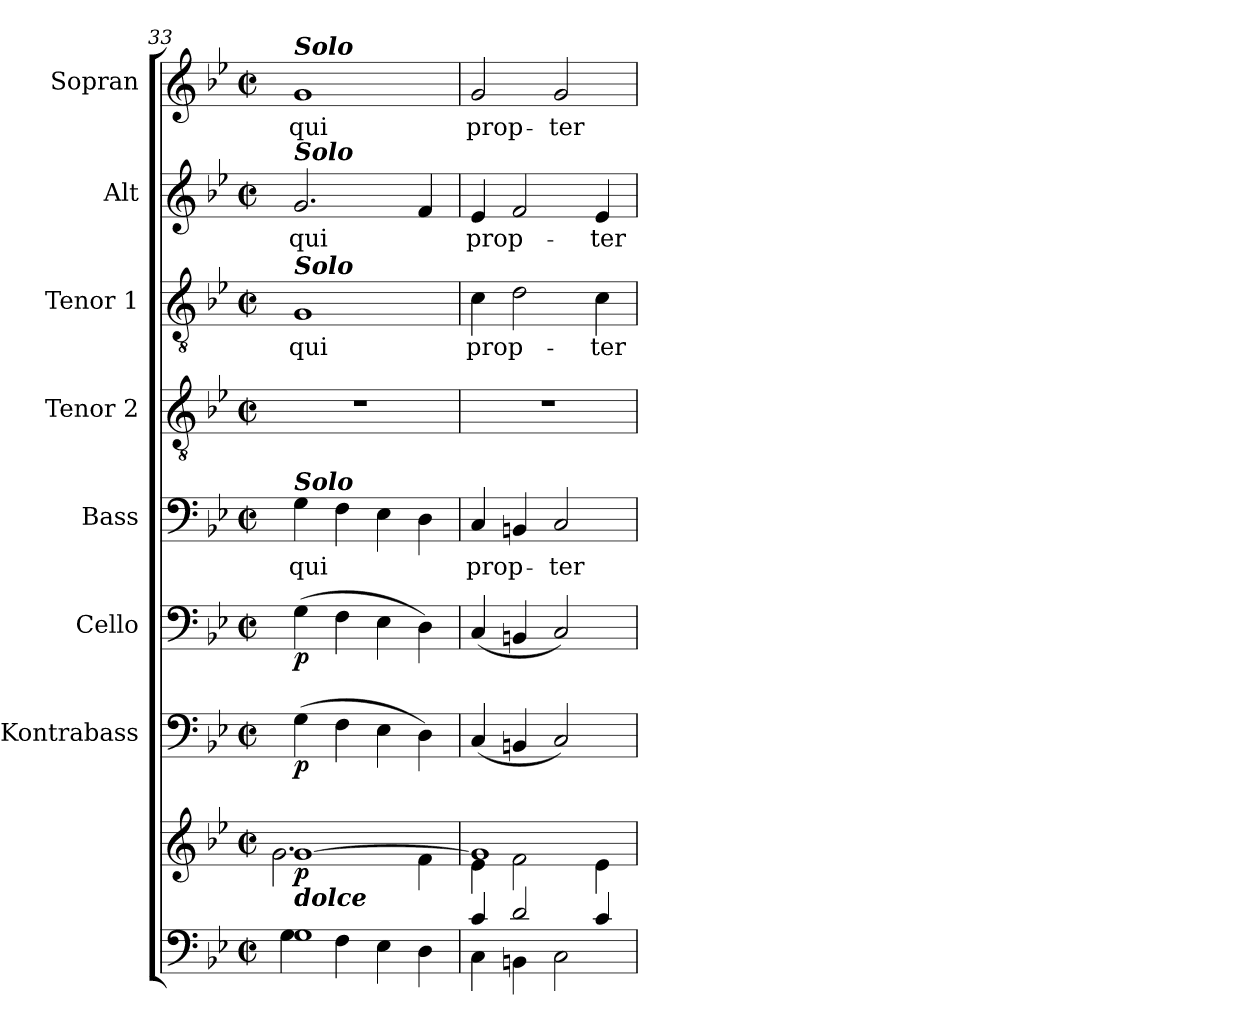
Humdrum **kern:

**kern	**kern	**dynam	**kern	**dynam	**kern	**dynam	**kern	**text	**kern	**kern	**text	**kern	**text	**kern	**text
*part8	*part8	*part8	*part7	*part7	*part6	*part6	*part5	*part5	*part4	*part3	*part3	*part2	*part2	*part1	*part1
*staff9	*staff8	*staff8/9	*staff7	*staff7	*staff6	*staff6	*staff5	*staff5	*staff4	*staff3	*staff3	*staff2	*staff2	*staff1	*staff1
*	*	*	*I"Kontrabass	*	*I"Cello	*	*I"Bass	*	*I"Tenor 2	*I"Tenor 1	*	*I"Alt	*	*I"Sopran	*
*	*	*	*I'Kb.	*	*	*	*I'B.	*	*I'T. 2	*I'T. 1	*	*I'A.	*	*I'S.	*
*clefF4	*clefG2	*	*clefF4	*	*clefF4	*	*clefF4	*	*clefGv2	*clefGv2	*	*clefG2	*	*clefG2	*
*	*	*	*ITrd7c12	*	*	*	*	*	*	*	*	*	*	*	*
*k[b-e-]	*k[b-e-]	*	*k[b-e-]	*	*k[b-e-]	*	*k[b-e-]	*	*k[b-e-]	*k[b-e-]	*	*k[b-e-]	*	*k[b-e-]	*
*B-:	*B-:	*	*B-:	*	*B-:	*	*B-:	*	*B-:	*B-:	*	*B-:	*	*B-:	*
*M2/2	*M2/2	*	*M2/2	*	*M2/2	*	*M2/2	*	*M2/2	*M2/2	*	*M2/2	*	*M2/2	*
*met(c|)	*met(c|)	*	*met(c|)	*	*met(c|)	*	*met(c|)	*	*met(c|)	*met(c|)	*	*met(c|)	*	*met(c|)	*
=33	=33	=33	=33	=33	=33	=33	=33	=33	=33	=33	=33	=33	=33	=33	=33
*^	*^	*	*	*	*	*	*	*	*	*	*	*	*	*	*
!	!	!	!	!	!	!	!	!	!	!	!	!	!	!	!	!LO:TX:a:Bi:t=Solo	!
!	!	!	!	!	!	!	!	!	!	!	!	!	!	!LO:TX:a:Bi:t=Solo	!	!	!
!	!	!	!	!	!	!	!	!	!	!	!	!LO:TX:a:Bi:t=Solo	!	!	!	!	!
!	!	!	!	!	!	!	!	!	!LO:TX:a:Bi:t=Solo	!	!	!	!	!	!	!	!
!	!	!LO:TX:b:Bi:t=dolce	!	!	!	!	!	!	!	!	!	!	!	!	!	!	!
!	!	!	!	!LO:DY:b	!	!LO:DY:b	!	!LO:DY:b	!	!LO:LY:b	!	!	!LO:LY:b	!	!LO:LY:b	!	!LO:LY:b
1G	4G\	[>1g	2.g\	p	(>4GG\	p	(>4G\	p	4G\	qui	1r	1G	qui	2.g/	qui	1g	qui
.	4F\	.	.	.	4FF\	.	4F\	.	4F\	.	.	.	.	.	.	.	.
.	4E-\	.	.	.	4EE-\	.	4E-\	.	4E-\	.	.	.	.	.	.	.	.
.	4D\	.	4f\	.	4DD\)	.	4D\)	.	4D\	.	.	.	.	4f/	.	.	.
=34	=34	=34	=34	=34	=34	=34	=34	=34	=34	=34	=34	=34	=34	=34	=34	=34	=34
!	!	!	!	!	!	!	!	!	!	!LO:LY:b	!	!	!LO:LY:b	!	!LO:LY:b	!	!LO:LY:b
4c/	4C\	1g]	4e-\	.	(<4CC/	.	(<4C/	.	4C/	prop-	1r	4c\	prop-	4e-/	prop-	2g/	prop-
2d/	4BBn\	.	2f\	.	4BBBn/	.	4BBn/	.	4BBn/	.	.	2d\	.	2f/	.	.	.
!	!	!	!	!	!	!	!	!	!	!LO:LY:b	!	!	!	!	!	!	!LO:LY:b
.	2C\	.	.	.	2CC/)	.	2C/)	.	2C/	-ter	.	.	.	.	.	2g/	-ter
!	!	!	!	!	!	!	!	!	!	!	!	!	!LO:LY:b	!	!LO:LY:b	!	!
4c/	.	.	4e-\	.	.	.	.	.	.	.	.	4c\	-ter	4e-/	-ter	.	.
*v	*v	*	*	*	*	*	*	*	*	*	*	*	*	*	*	*	*
*	*v	*v	*	*	*	*	*	*	*	*	*	*	*	*	*	*
=	=	=	=	=	=	=	=	=	=	=	=	=	=	=	=
*-	*-	*-	*-	*-	*-	*-	*-	*-	*-	*-	*-	*-	*-	*-	*-
